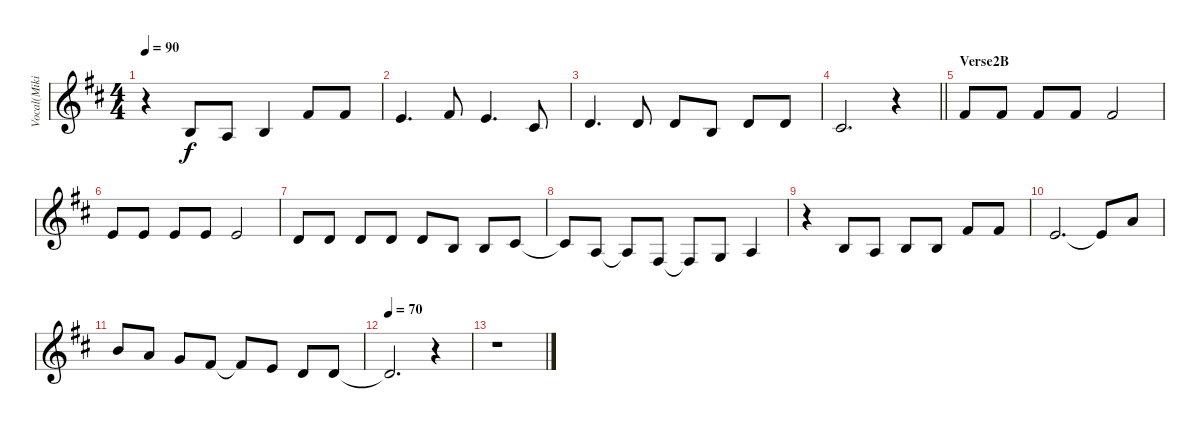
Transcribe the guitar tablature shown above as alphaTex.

\track ("Vocal(Miki)" "Vocal(Miki") {instrument flute}
\staff {score}
\tuning (E4 B3 G3 D3 A2 E2) {hide}
\ts (4 4)
\tempo 90
\clef g2
\ks d
r.4{dy f} 0.2.8 2.3.8 0.2.4 2.1.8 2.1.8 |
0.1.4{d} 2.1.8 0.1.4{d} 2.2.8 |
3.2.4{d} 3.2.8 3.2.8 0.2.8 3.2.8 3.2.8 |
\barLineRight lightlight
2.2.2{d} r.4 |
\section ("" "Verse2B")
2.1.8 2.1.8 2.1.8 2.1.8 2.1.2 |
0.1.8 0.1.8 0.1.8 0.1.8 0.1.2 |
3.2.8 3.2.8 3.2.8 3.2.8 3.2.8 0.2.8 0.2.8 2.2.8 |
2.2{t}.8 2.3.8 2.3{t}.8 4.4.8 4.4{t}.8 0.3.8 2.3.4 |
r.4 0.2.8 2.3.8 0.2.8 0.2.8 2.1.8 2.1.8 |
0.1.2{d} 0.1{t}.8 5.1.8 |
7.1.8 5.1.8 3.1.8 2.1.8 2.1{t}.8 0.1.8 3.2.8 3.2.8 |
\tempo 70
3.2{t}.2{d} r.4 |
r.1
